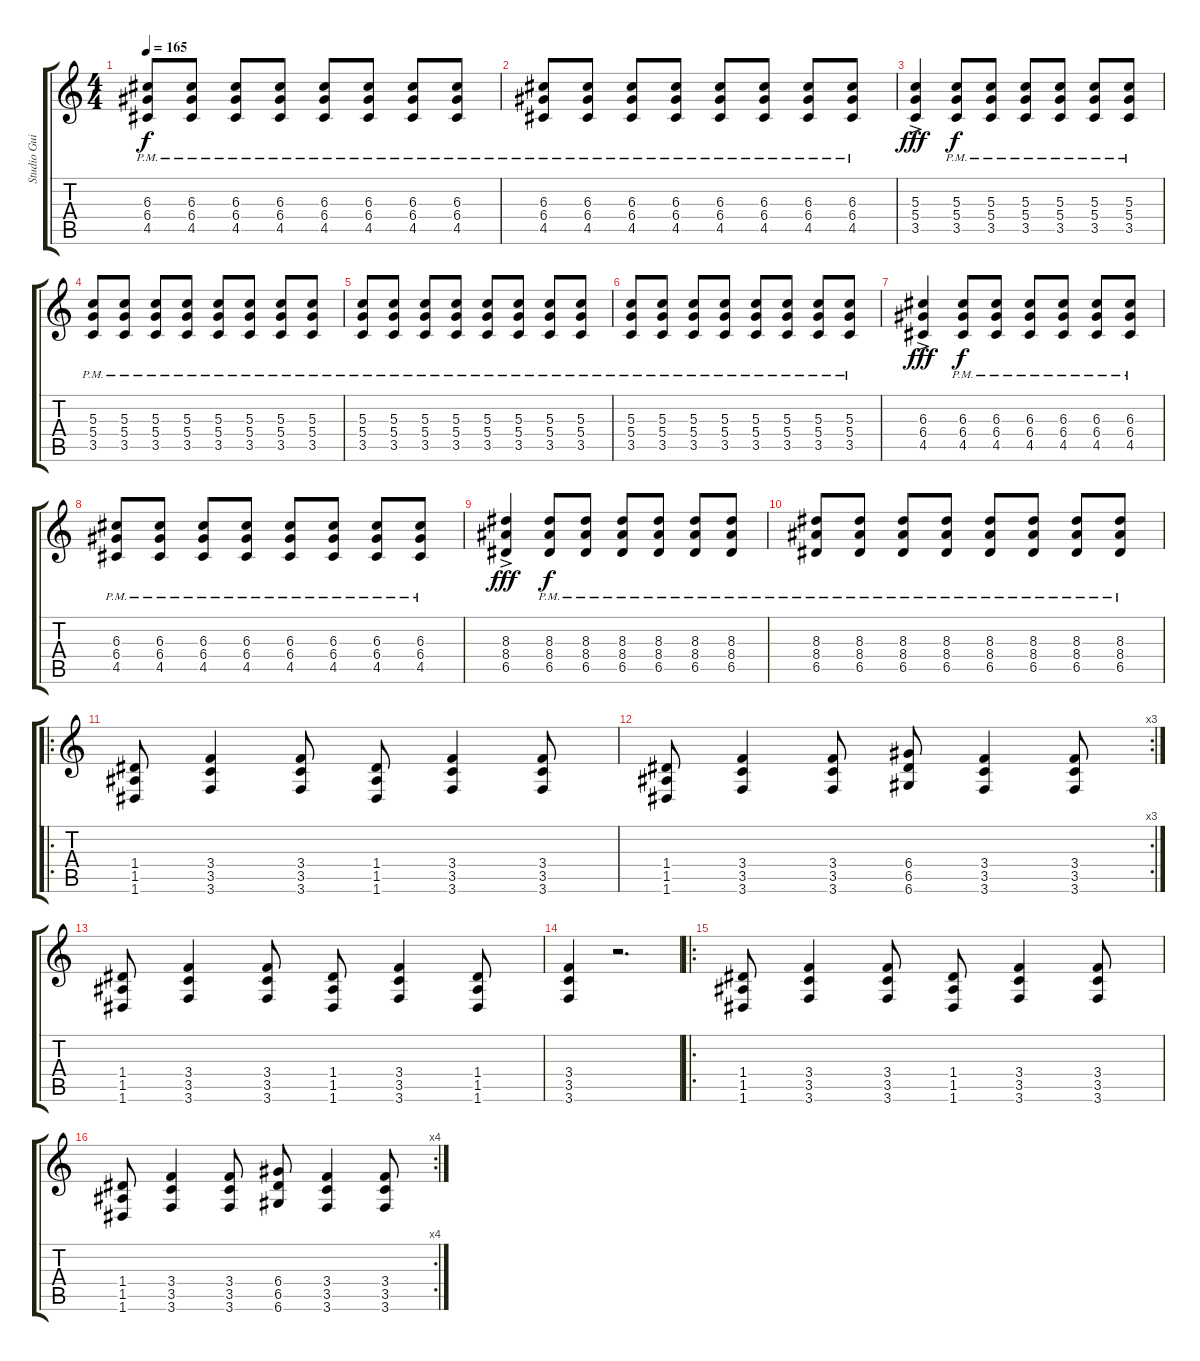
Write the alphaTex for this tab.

\track ("Studio Guitar" "Studio Gui") {instrument overdrivenguitar}
\staff {score tabs}
\tuning (E4 B3 G3 D3 A2 D2) {hide}
\ts (4 4)
\tempo 165
\clef g2
\ks c
(6.3{pm} 6.4 4.5).8{dy f} (6.3{pm} 6.4 4.5).8 (6.3{pm} 6.4 4.5).8 (6.3{pm} 6.4 4.5).8 (6.3{pm} 6.4 4.5).8 (6.3{pm} 6.4 4.5).8 (6.3{pm} 6.4 4.5).8 (6.3{pm} 6.4 4.5).8 |
(6.3{pm} 6.4 4.5).8 (6.3{pm} 6.4 4.5).8 (6.3{pm} 6.4 4.5).8 (6.3{pm} 6.4 4.5).8 (6.3{pm} 6.4 4.5).8 (6.3{pm} 6.4 4.5).8 (6.3{pm} 6.4 4.5).8 (6.3{pm} 6.4 4.5).8 |
(5.3 5.4{ac} 3.5).4{dy fff} (5.3 5.4 3.5{pm}).8{dy f} (5.3 5.4 3.5{pm}).8 (5.3 5.4 3.5{pm}).8 (5.3 5.4{pm} 3.5).8 (5.3 5.4{pm} 3.5).8 (5.3 5.4{pm} 3.5).8 |
(5.3 5.4{pm} 3.5).8 (5.3 5.4{pm} 3.5).8 (5.3 5.4{pm} 3.5).8 (5.3 5.4{pm} 3.5).8 (5.3 5.4{pm} 3.5).8 (5.3 5.4{pm} 3.5).8 (5.3 5.4{pm} 3.5).8 (5.3 5.4{pm} 3.5).8 |
(5.3{pm} 5.4 3.5).8 (5.3{pm} 5.4 3.5).8 (5.3{pm} 5.4 3.5).8 (5.3{pm} 5.4 3.5).8 (5.3{pm} 5.4 3.5).8 (5.3{pm} 5.4 3.5).8 (5.3{pm} 5.4 3.5).8 (5.3{pm} 5.4 3.5).8 |
(5.3{pm} 5.4 3.5).8 (5.3{pm} 5.4 3.5).8 (5.3{pm} 5.4 3.5).8 (5.3{pm} 5.4 3.5).8 (5.3{pm} 5.4 3.5).8 (5.3{pm} 5.4 3.5).8 (5.3{pm} 5.4 3.5).8 (5.3{pm} 5.4 3.5).8 |
(6.3{ac} 6.4 4.5).4{dy fff} (6.3{pm} 6.4 4.5).8{dy f} (6.3{pm} 6.4 4.5).8 (6.3{pm} 6.4 4.5).8 (6.3{pm} 6.4 4.5).8 (6.3{pm} 6.4 4.5).8 (6.3{pm} 6.4 4.5).8 |
(6.3{pm} 6.4 4.5).8 (6.3{pm} 6.4 4.5).8 (6.3{pm} 6.4 4.5).8 (6.3{pm} 6.4 4.5).8 (6.3{pm} 6.4 4.5).8 (6.3{pm} 6.4 4.5).8 (6.3{pm} 6.4 4.5).8 (6.3{pm} 6.4 4.5).8 |
(8.3 8.4 6.5{ac}).4{dy fff} (8.3 8.4{pm} 6.5).8{dy f} (8.3 8.4{pm} 6.5).8 (8.3 8.4{pm} 6.5).8 (8.3 8.4{pm} 6.5).8 (8.3 8.4{pm} 6.5).8 (8.3 8.4{pm} 6.5).8 |
(8.3 8.4{pm} 6.5).8 (8.3 8.4{pm} 6.5).8 (8.3 8.4{pm} 6.5).8 (8.3 8.4{pm} 6.5).8 (8.3 8.4{pm} 6.5).8 (8.3 8.4{pm} 6.5).8 (8.3 8.4{pm} 6.5).8 (8.3 8.4{pm} 6.5).8 |
\ro
(1.4 1.5 1.6).8 (3.4 3.5 3.6).4 (3.4 3.5 3.6).8 (1.4 1.5 1.6).8 (3.4 3.5 3.6).4 (3.4 3.5 3.6).8 |
\rc 3
(1.4 1.5 1.6).8 (3.4 3.5 3.6).4 (3.4 3.5 3.6).8 (6.4 6.5 6.6).8 (3.4 3.5 3.6).4 (3.4 3.5 3.6).8 |
(1.4 1.5 1.6).8 (3.4 3.5 3.6).4 (3.4 3.5 3.6).8 (1.4 1.5 1.6).8 (3.4 3.5 3.6).4 (1.4 1.5 1.6).8 |
(3.4 3.5 3.6).4 r.2{d} |
\ro
(1.4 1.5 1.6).8 (3.4 3.5 3.6).4 (3.4 3.5 3.6).8 (1.4 1.5 1.6).8 (3.4 3.5 3.6).4 (3.4 3.5 3.6).8 |
\rc 4
(1.4 1.5 1.6).8 (3.4 3.5 3.6).4 (3.4 3.5 3.6).8 (6.4 6.5 6.6).8 (3.4 3.5 3.6).4 (3.4 3.5 3.6).8
